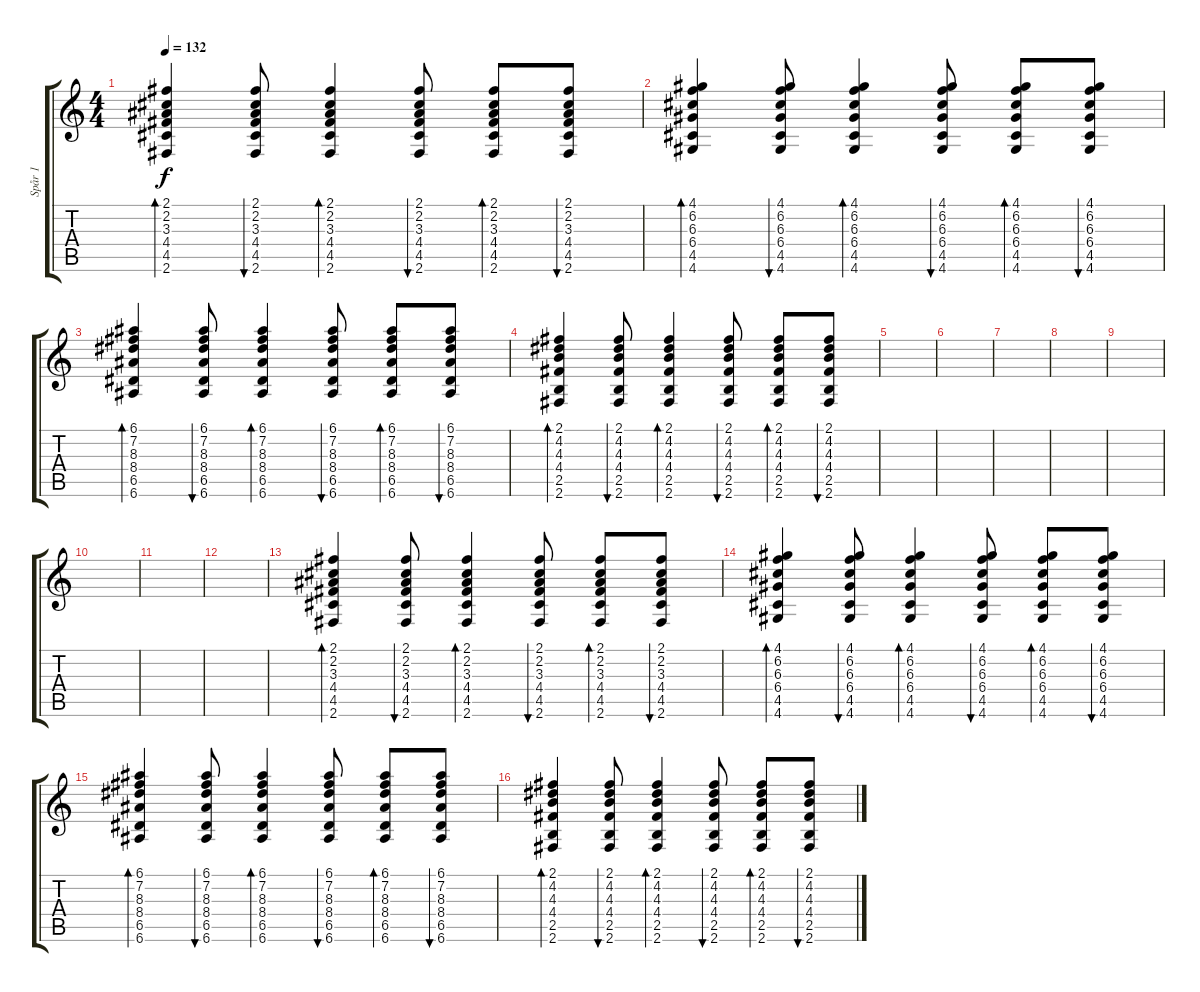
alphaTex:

\track ("Spår 1" "Spår 1") {instrument electricguitarjazz}
\staff {score tabs}
\tuning (E4 B3 G3 D3 A2 E2) {hide}
\ts (4 4)
\tempo 132
\clef g2
\ks c
(2.1 2.2 3.3 4.4 4.5 2.6).4{bd 60 dy f} (2.1 2.2 3.3 4.4 4.5 2.6).8{bu 120} (2.1 2.2 3.3 4.4 4.5 2.6).4{bd 120} (2.1 2.2 3.3 4.4 4.5 2.6).8{bu 60} (2.1 2.2 3.3 4.4 4.5 2.6).8{bd 60} (2.1 2.2 3.3 4.4 4.5 2.6).8{bu 60} |
(4.1 6.2 6.3 6.4 4.5 4.6).4{bd 60} (4.1 6.2 6.3 6.4 4.5 4.6).8{bu 120} (4.1 6.2 6.3 6.4 4.5 4.6).4{bd 120} (4.1 6.2 6.3 6.4 4.5 4.6).8{bu 60} (4.1 6.2 6.3 6.4 4.5 4.6).8{bd 60} (4.1 6.2 6.3 6.4 4.5 4.6).8{bu 60} |
(6.1 7.2 8.3 8.4 6.5 6.6).4{bd 60} (6.1 7.2 8.3 8.4 6.5 6.6).8{bu 120} (6.1 7.2 8.3 8.4 6.5 6.6).4{bd 120} (6.1 7.2 8.3 8.4 6.5 6.6).8{bu 60} (6.1 7.2 8.3 8.4 6.5 6.6).8{bd 60} (6.1 7.2 8.3 8.4 6.5 6.6).8{bu 60} |
(2.1 4.2 4.3 4.4 2.5 2.6).4{bd 60} (2.1 4.2 4.3 4.4 2.5 2.6).8{bu 120} (2.1 4.2 4.3 4.4 2.5 2.6).4{bd 120} (2.1 4.2 4.3 4.4 2.5 2.6).8{bu 60} (2.1 4.2 4.3 4.4 2.5 2.6).8{bd 60} (2.1 4.2 4.3 4.4 2.5 2.6).8{bu 60} |
|
|
|
|
|
|
|
|
(2.1 2.2 3.3 4.4 4.5 2.6).4{bd 60} (2.1 2.2 3.3 4.4 4.5 2.6).8{bu 120} (2.1 2.2 3.3 4.4 4.5 2.6).4{bd 120} (2.1 2.2 3.3 4.4 4.5 2.6).8{bu 60} (2.1 2.2 3.3 4.4 4.5 2.6).8{bd 60} (2.1 2.2 3.3 4.4 4.5 2.6).8{bu 60} |
(4.1 6.2 6.3 6.4 4.5 4.6).4{bd 60} (4.1 6.2 6.3 6.4 4.5 4.6).8{bu 120} (4.1 6.2 6.3 6.4 4.5 4.6).4{bd 120} (4.1 6.2 6.3 6.4 4.5 4.6).8{bu 60} (4.1 6.2 6.3 6.4 4.5 4.6).8{bd 60} (4.1 6.2 6.3 6.4 4.5 4.6).8{bu 60} |
(6.1 7.2 8.3 8.4 6.5 6.6).4{bd 60} (6.1 7.2 8.3 8.4 6.5 6.6).8{bu 120} (6.1 7.2 8.3 8.4 6.5 6.6).4{bd 120} (6.1 7.2 8.3 8.4 6.5 6.6).8{bu 60} (6.1 7.2 8.3 8.4 6.5 6.6).8{bd 60} (6.1 7.2 8.3 8.4 6.5 6.6).8{bu 60} |
(2.1 4.2 4.3 4.4 2.5 2.6).4{bd 60} (2.1 4.2 4.3 4.4 2.5 2.6).8{bu 120} (2.1 4.2 4.3 4.4 2.5 2.6).4{bd 120} (2.1 4.2 4.3 4.4 2.5 2.6).8{bu 60} (2.1 4.2 4.3 4.4 2.5 2.6).8{bd 60} (2.1 4.2 4.3 4.4 2.5 2.6).8{bu 60}
